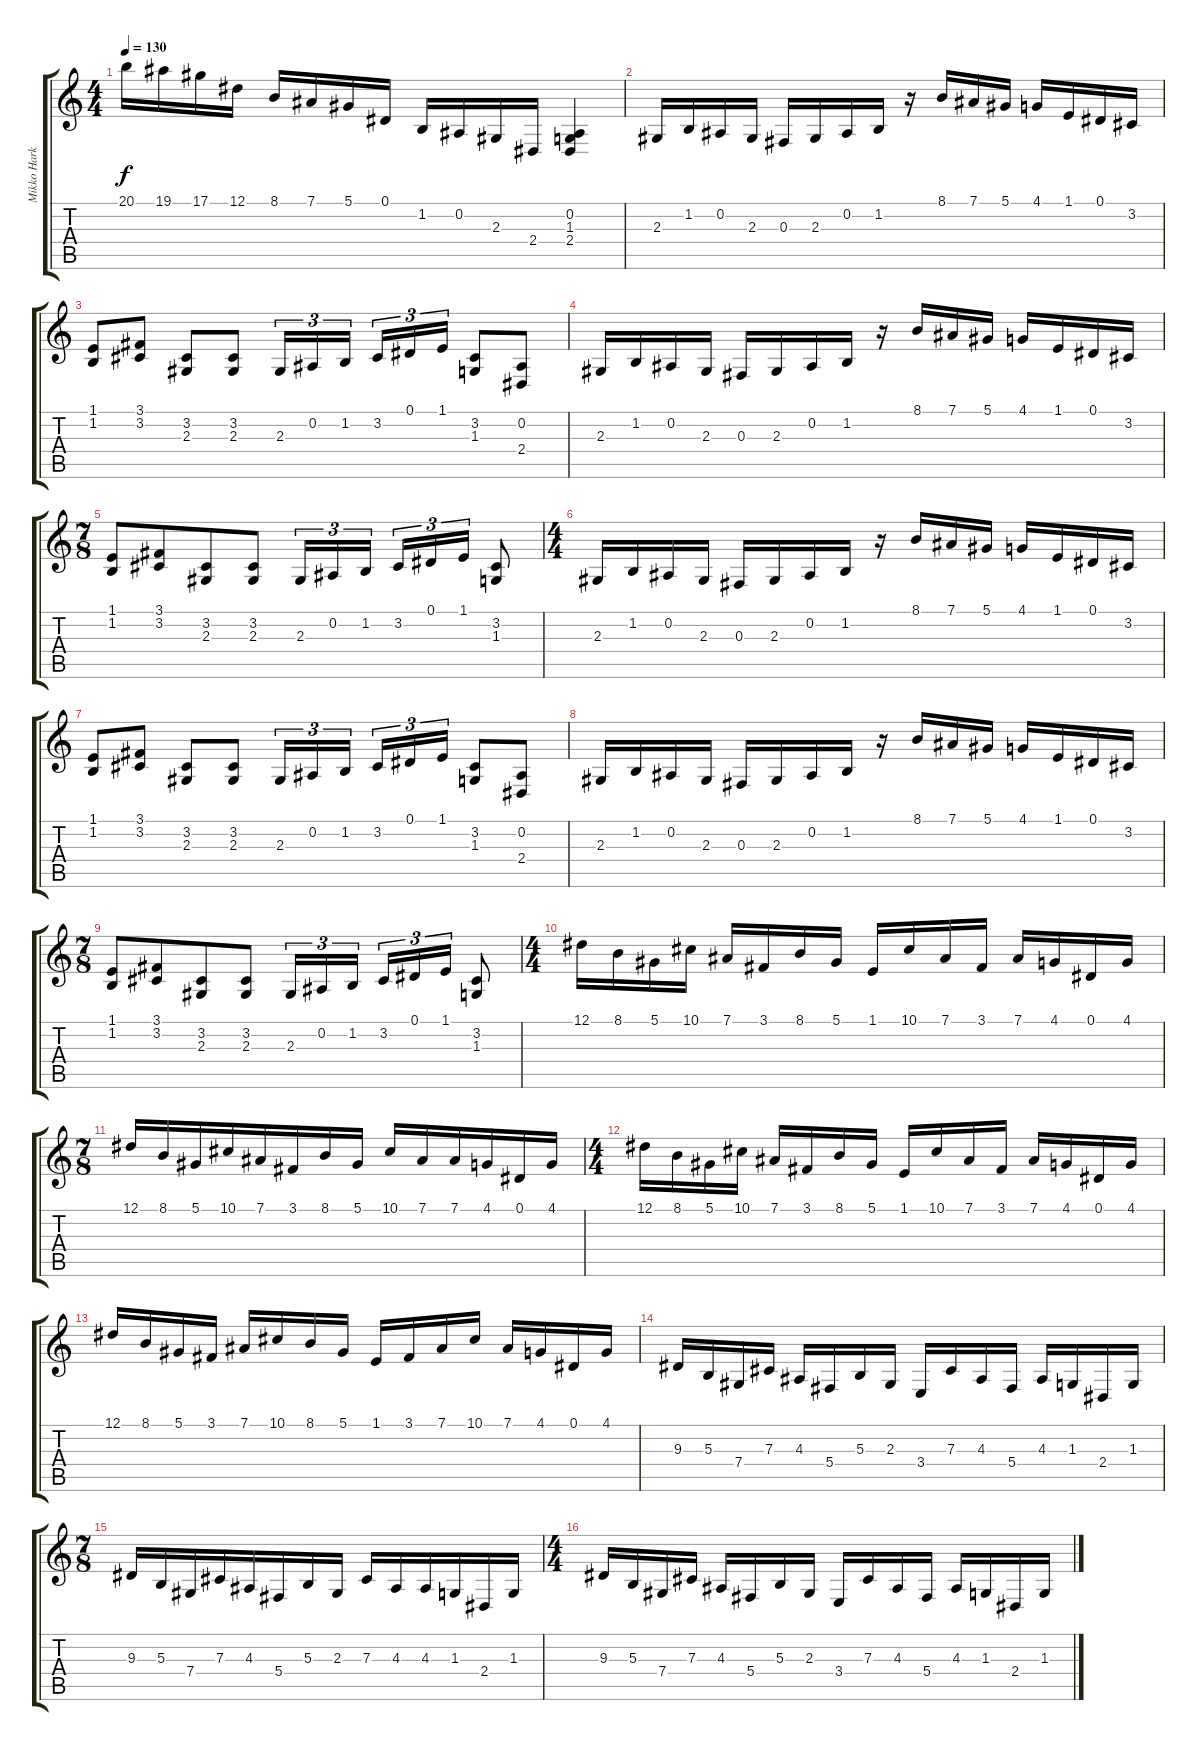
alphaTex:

\track ("Mikko Harkin" "Mikko Hark") {instrument harpsichord}
\staff {score tabs}
\tuning (Eb4 Bb3 Gb3 Db3 Ab2 Eb2) {hide}
\ts (4 4)
\tempo 130
\clef g2
\ks c
20.1.16{dy f} 19.1.16 17.1.16 12.1.16 8.1.16 7.1.16 5.1.16 0.1.16 1.2.16 0.2.16 2.3.16 2.4.16 (0.2 1.3 2.4).4 |
2.3.16 1.2.16 0.2.16 2.3.16 0.3.16 2.3.16 0.2.16 1.2.16 r.16 8.1.16 7.1.16 5.1.16 4.1.16 1.1.16 0.1.16 3.2.16 |
(1.1 1.2).8 (3.1 3.2).8 (3.2 2.3).8 (3.2 2.3).8 2.3.16{tu (3 2)} 0.2.16{tu (3 2)} 1.2.16{tu (3 2)} 3.2.16{tu (3 2)} 0.1.16{tu (3 2)} 1.1.16{tu (3 2)} (3.2 1.3).8 (0.2 2.4).8 |
2.3.16 1.2.16 0.2.16 2.3.16 0.3.16 2.3.16 0.2.16 1.2.16 r.16 8.1.16 7.1.16 5.1.16 4.1.16 1.1.16 0.1.16 3.2.16 |
\ts (7 8)
(1.1 1.2).8 (3.1 3.2).8 (3.2 2.3).8 (3.2 2.3).8 2.3.16{tu (3 2)} 0.2.16{tu (3 2)} 1.2.16{tu (3 2)} 3.2.16{tu (3 2)} 0.1.16{tu (3 2)} 1.1.16{tu (3 2)} (3.2 1.3).8 |
\ts (4 4)
2.3.16 1.2.16 0.2.16 2.3.16 0.3.16 2.3.16 0.2.16 1.2.16 r.16 8.1.16 7.1.16 5.1.16 4.1.16 1.1.16 0.1.16 3.2.16 |
(1.1 1.2).8 (3.1 3.2).8 (3.2 2.3).8 (3.2 2.3).8 2.3.16{tu (3 2)} 0.2.16{tu (3 2)} 1.2.16{tu (3 2)} 3.2.16{tu (3 2)} 0.1.16{tu (3 2)} 1.1.16{tu (3 2)} (3.2 1.3).8 (0.2 2.4).8 |
2.3.16 1.2.16 0.2.16 2.3.16 0.3.16 2.3.16 0.2.16 1.2.16 r.16 8.1.16 7.1.16 5.1.16 4.1.16 1.1.16 0.1.16 3.2.16 |
\ts (7 8)
(1.1 1.2).8 (3.1 3.2).8 (3.2 2.3).8 (3.2 2.3).8 2.3.16{tu (3 2)} 0.2.16{tu (3 2)} 1.2.16{tu (3 2)} 3.2.16{tu (3 2)} 0.1.16{tu (3 2)} 1.1.16{tu (3 2)} (3.2 1.3).8 |
\ts (4 4)
12.1.16 8.1.16 5.1.16 10.1.16 7.1.16 3.1.16 8.1.16 5.1.16 1.1.16 10.1.16 7.1.16 3.1.16 7.1.16 4.1.16 0.1.16 4.1.16 |
\ts (7 8)
12.1.16 8.1.16 5.1.16 10.1.16 7.1.16 3.1.16 8.1.16 5.1.16 10.1.16 7.1.16 7.1.16 4.1.16 0.1.16 4.1.16 |
\ts (4 4)
12.1.16 8.1.16 5.1.16 10.1.16 7.1.16 3.1.16 8.1.16 5.1.16 1.1.16 10.1.16 7.1.16 3.1.16 7.1.16 4.1.16 0.1.16 4.1.16 |
12.1.16 8.1.16 5.1.16 3.1.16 7.1.16 10.1.16 8.1.16 5.1.16 1.1.16 3.1.16 7.1.16 10.1.16 7.1.16 4.1.16 0.1.16 4.1.16 |
9.3.16 5.3.16 7.4.16 7.3.16 4.3.16 5.4.16 5.3.16 2.3.16 3.4.16 7.3.16 4.3.16 5.4.16 4.3.16 1.3.16 2.4.16 1.3.16 |
\ts (7 8)
9.3.16 5.3.16 7.4.16 7.3.16 4.3.16 5.4.16 5.3.16 2.3.16 7.3.16 4.3.16 4.3.16 1.3.16 2.4.16 1.3.16 |
\ts (4 4)
9.3.16 5.3.16 7.4.16 7.3.16 4.3.16 5.4.16 5.3.16 2.3.16 3.4.16 7.3.16 4.3.16 5.4.16 4.3.16 1.3.16 2.4.16 1.3.16
